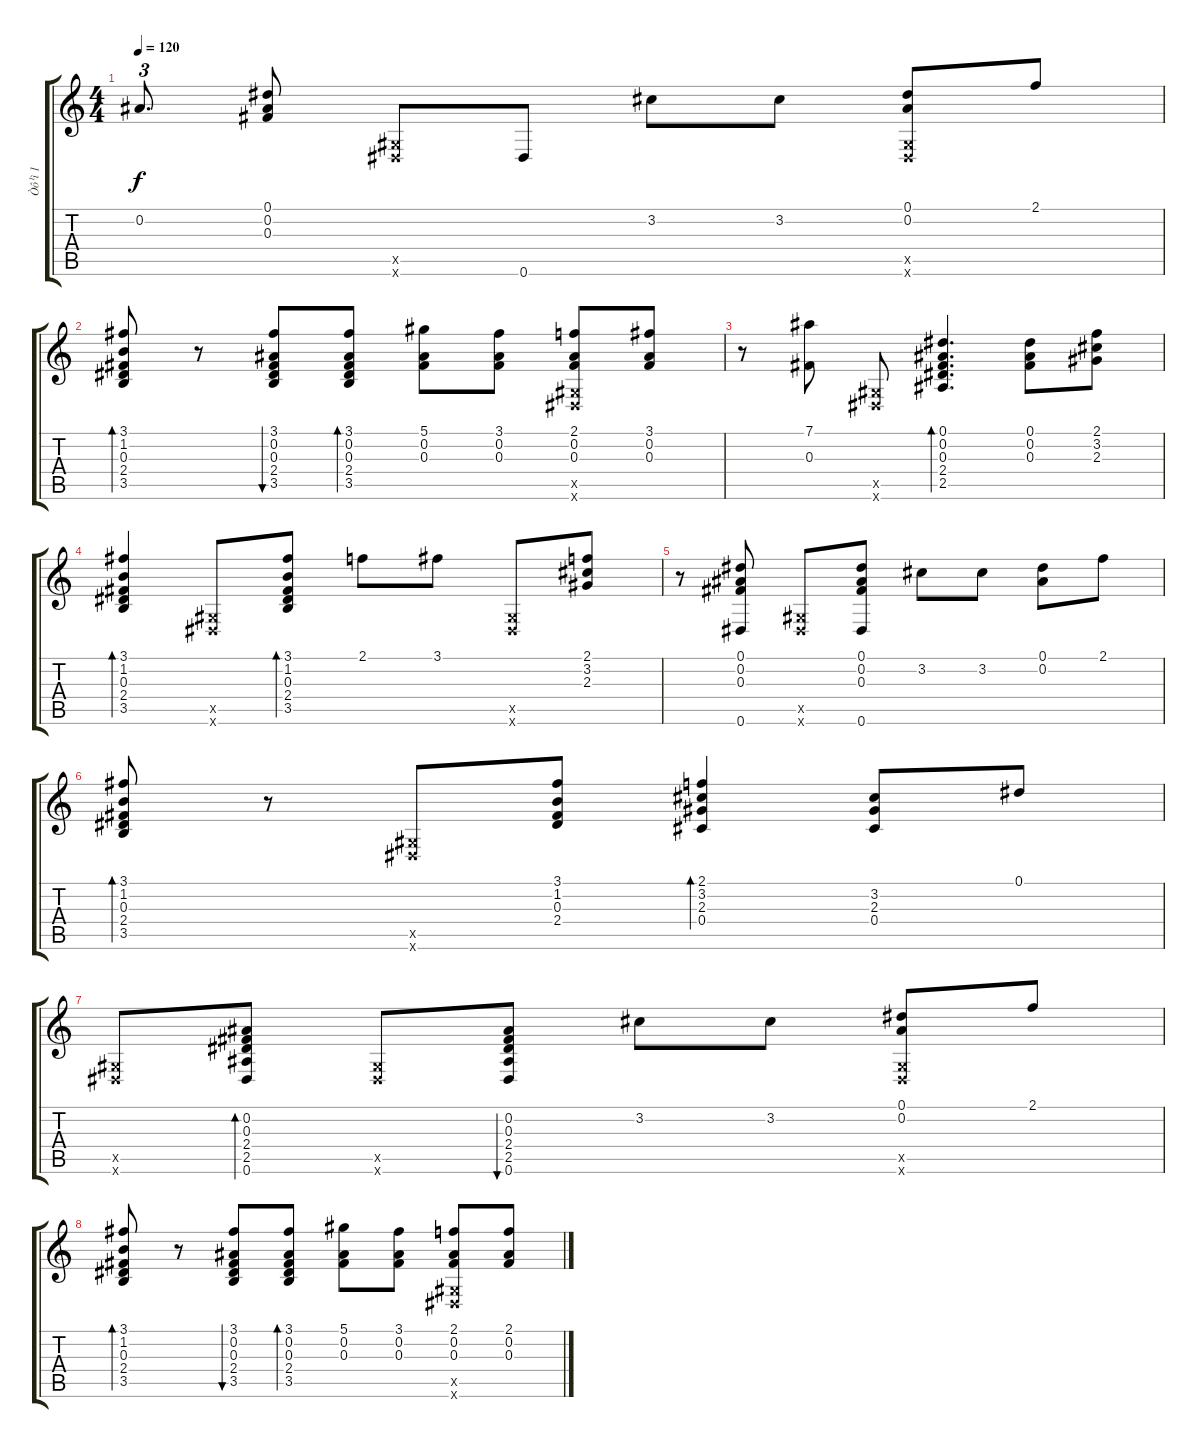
\track ("Òô¹ì 1" "Òô¹ì 1") {instrument acousticguitarsteel}
\staff {score tabs}
\tuning (Eb4 Bb3 Gb3 Db3 Ab2 Eb2) {hide}
\ts (4 4)
\tempo 120
\clef g2
\ks c
0.2.8{d tu (3 2) dy f} (0.1 0.2 0.3).8 (0.5{x} 0.6{x}).8 0.6.8 3.2.8 3.2.8 (0.1 0.2 0.5{x} 0.6{x}).8 2.1.8 |
(3.1 1.2 0.3 2.4 3.5).8{bd 30} r.8 (3.1 0.2 0.3 2.4 3.5).8{bu 30} (3.1 0.2 0.3 2.4 3.5).8{bd 30} (5.1 0.2 0.3).8 (3.1 0.2 0.3).8 (2.1 0.2 0.3 0.5{x} 0.6{x}).8 (3.1 0.2 0.3).8 |
r.8 (7.1 0.3).8 (0.5{x} 0.6{x}).8 (0.1 0.2 0.3 2.4 2.5).4{d bd 30} (0.1 0.2 0.3).8 (2.1 3.2 2.3).8 |
(3.1 1.2 0.3 2.4 3.5).4{bd 30} (0.5{x} 0.6{x}).8 (3.1 1.2 0.3 2.4 3.5).8{bd 30} 2.1.8 3.1.8 (0.5{x} 0.6{x}).8 (2.1 3.2 2.3).8 |
r.8 (0.1 0.2 0.3 0.6).8 (0.5{x} 0.6{x}).8 (0.1 0.2 0.3 0.6).8 3.2.8 3.2.8 (0.1 0.2).8 2.1.8 |
(3.1 1.2 0.3 2.4 3.5).8{bd 480} r.8 (0.5{x} 0.6{x}).8 (3.1 1.2 0.3 2.4).8 (2.1 3.2 2.3 0.4).4{bd 480} (3.2 2.3 0.4).8 0.1.8 |
(0.5{x} 0.6{x}).8 (0.2 0.3 2.4 2.5 0.6).8{bd 480} (0.5{x} 0.6{x}).8 (0.2 0.3 2.4 2.5 0.6).8{bu 60} 3.2.8 3.2.8 (0.1 0.2 0.5{x} 0.6{x}).8 2.1.8 |
(3.1 1.2 0.3 2.4 3.5).8{bd 30} r.8 (3.1 0.2 0.3 2.4 3.5).8{bu 30} (3.1 0.2 0.3 2.4 3.5).8{bd 30} (5.1 0.2 0.3).8 (3.1 0.2 0.3).8 (2.1 0.2 0.3 0.5{x} 0.6{x}).8 (2.1 0.2 0.3).8
